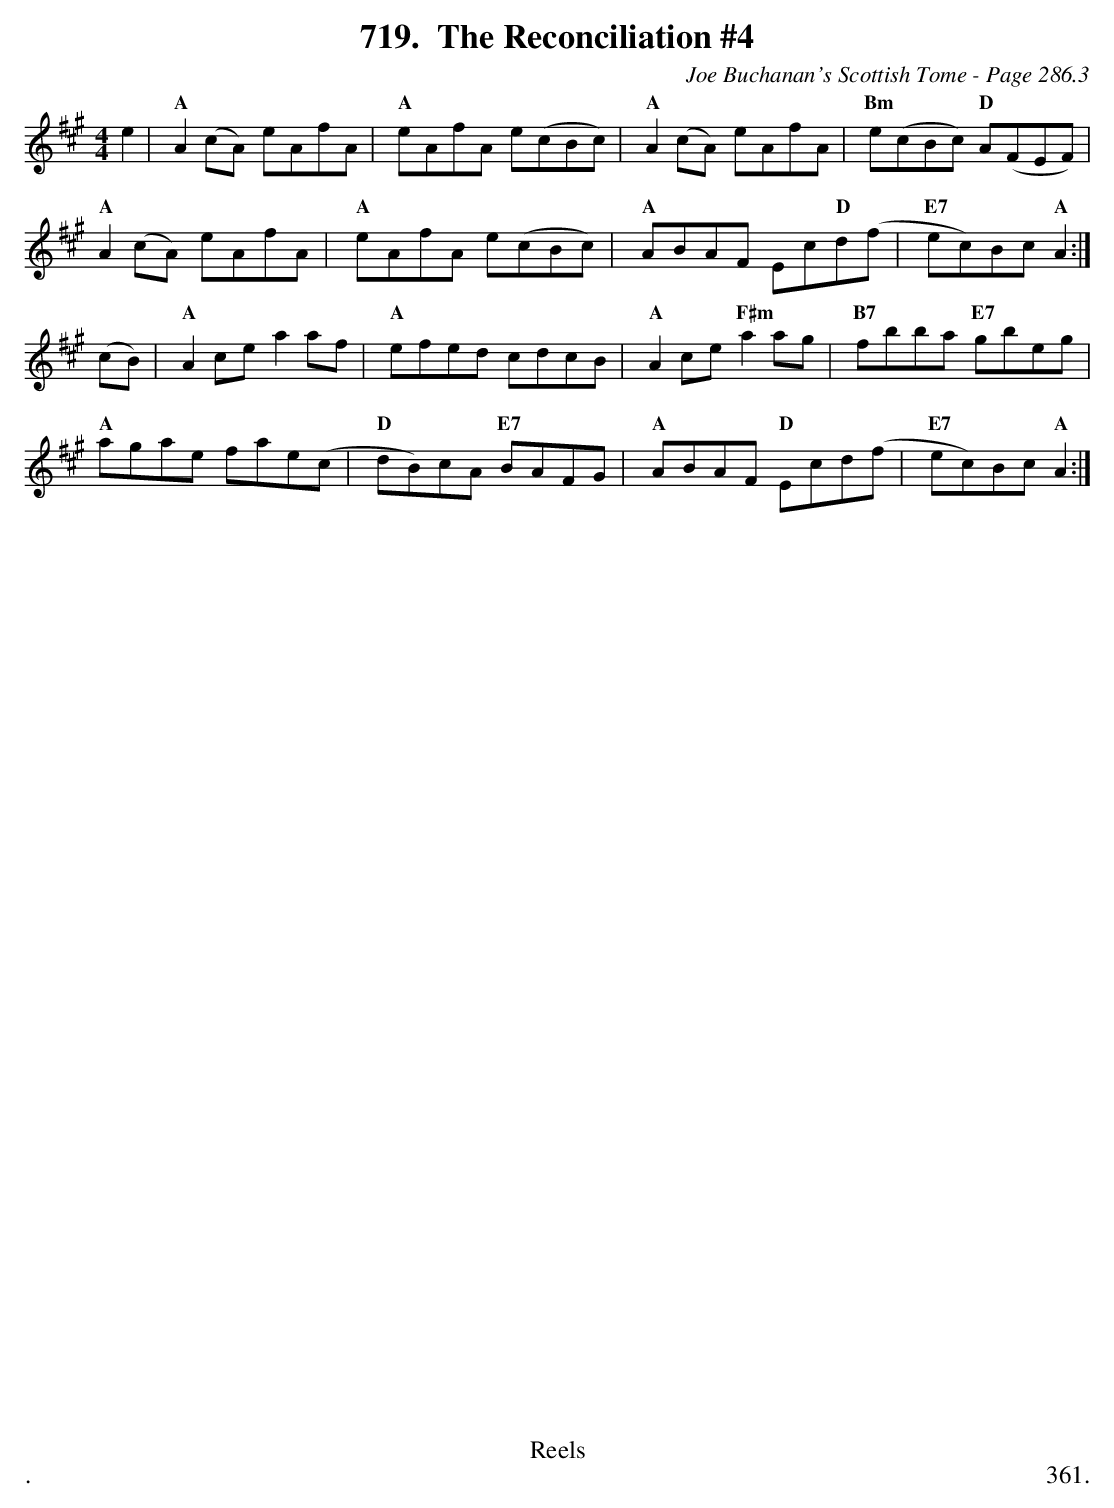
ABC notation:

X:1
T:Reconciliation #4, The
C:Joe Buchanan's Scottish Tome - Page 286.3
L:1/16
M:4/4
K:C
L:1/8
M:4/4
K:A
e2 | "A"A2 (cA) eAfA | "A"eAfA e(cBc) | "A"A2 (cA) eAfA | "Bm"e(cBc) "D"A(FEF) |
"A"A2 (cA) eAfA | "A"eAfA e(cBc) | "A"ABAF Ec"D"d(f | "E7"ec)Bc "A"A2 :|
(cB) | "A"A2 ce a2 af | "A"efed cdcB | "A"A2 ce "F#m"a2 ag | "B7"fbba "E7"gbeg |
"A"agae fae(c | "D"dB)cA "E7"BAFG | "A"ABAF "D"Ecd(f | "E7"ec)Bc "A"A2 :|
